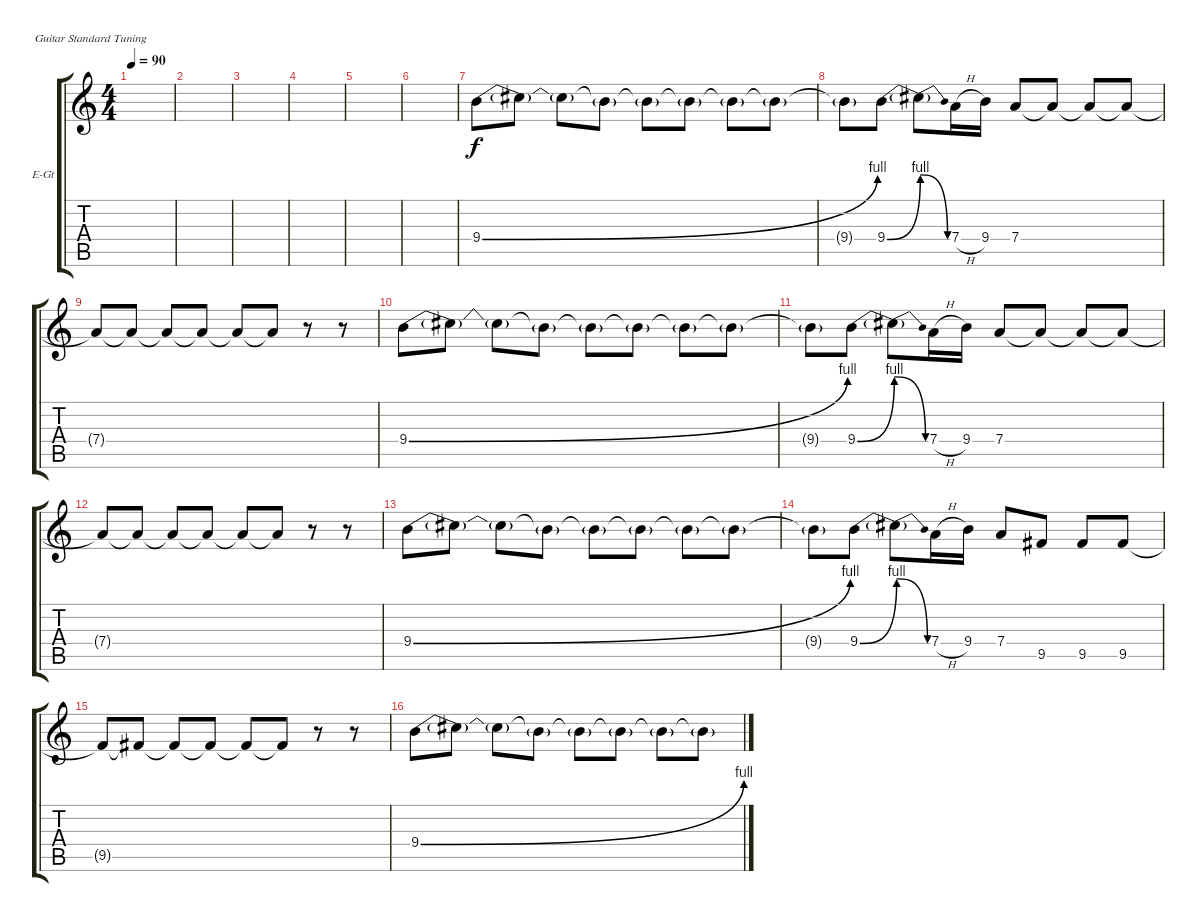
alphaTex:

\defaultSystemsLayout 4
\bracketExtendMode groupsimilarinstruments
\firstSystemTrackNameOrientation horizontal
\otherSystemsTrackNameOrientation horizontal
\track ("Electric Guitar" "E-Gt") {instrument distortionguitar}
\staff {score tabs}
\tuning (E4 B3 G3 D3 A2 E2)
\ts (4 4)
\tempo 90
\clef g2
\ks c
|
|
|
|
|
|
9.4{be (bend 0 0 15 4)}.8{dy f} 9.4{t}.8 9.4{t}.8 9.4{t}.8 9.4{t}.8 9.4{t}.8 9.4{t}.8 9.4{t}.8 |
9.4{t}.8 9.4{be (bend 0 0 15 4)}.8 9.4{be (release 0 4 15 0) t}.8 7.4{h}.16 9.4.16 7.4.8 7.4{t}.8 7.4{t}.8 7.4{t}.8 |
7.4{t}.8 7.4{t}.8 7.4{t}.8 7.4{t}.8 7.4{t}.8 7.4{t}.8 r.8 r.8 |
9.4{be (bend 0 0 15 4)}.8 9.4{t}.8 9.4{t}.8 9.4{t}.8 9.4{t}.8 9.4{t}.8 9.4{t}.8 9.4{t}.8 |
9.4{t}.8 9.4{be (bend 0 0 15 4)}.8 9.4{be (release 0 4 15 0) t}.8 7.4{h}.16 9.4.16 7.4.8 7.4{t}.8 7.4{t}.8 7.4{t}.8 |
7.4{t}.8 7.4{t}.8 7.4{t}.8 7.4{t}.8 7.4{t}.8 7.4{t}.8 r.8 r.8 |
9.4{be (bend 0 0 15 4)}.8 9.4{t}.8 9.4{t}.8 9.4{t}.8 9.4{t}.8 9.4{t}.8 9.4{t}.8 9.4{t}.8 |
9.4{t}.8 9.4{be (bend 0 0 15 4)}.8 9.4{be (release 0 4 15 0) t}.8 7.4{h}.16 9.4.16 7.4.8 9.5.8 9.5.8 9.5.8 |
9.5{t}.8 9.5{t}.8 9.5{t}.8 9.5{t}.8 9.5{t}.8 9.5{t}.8 r.8 r.8 |
9.4{be (bend 0 0 15 4)}.8 9.4{t}.8 9.4{t}.8 9.4{t}.8 9.4{t}.8 9.4{t}.8 9.4{t}.8 9.4{t}.8
